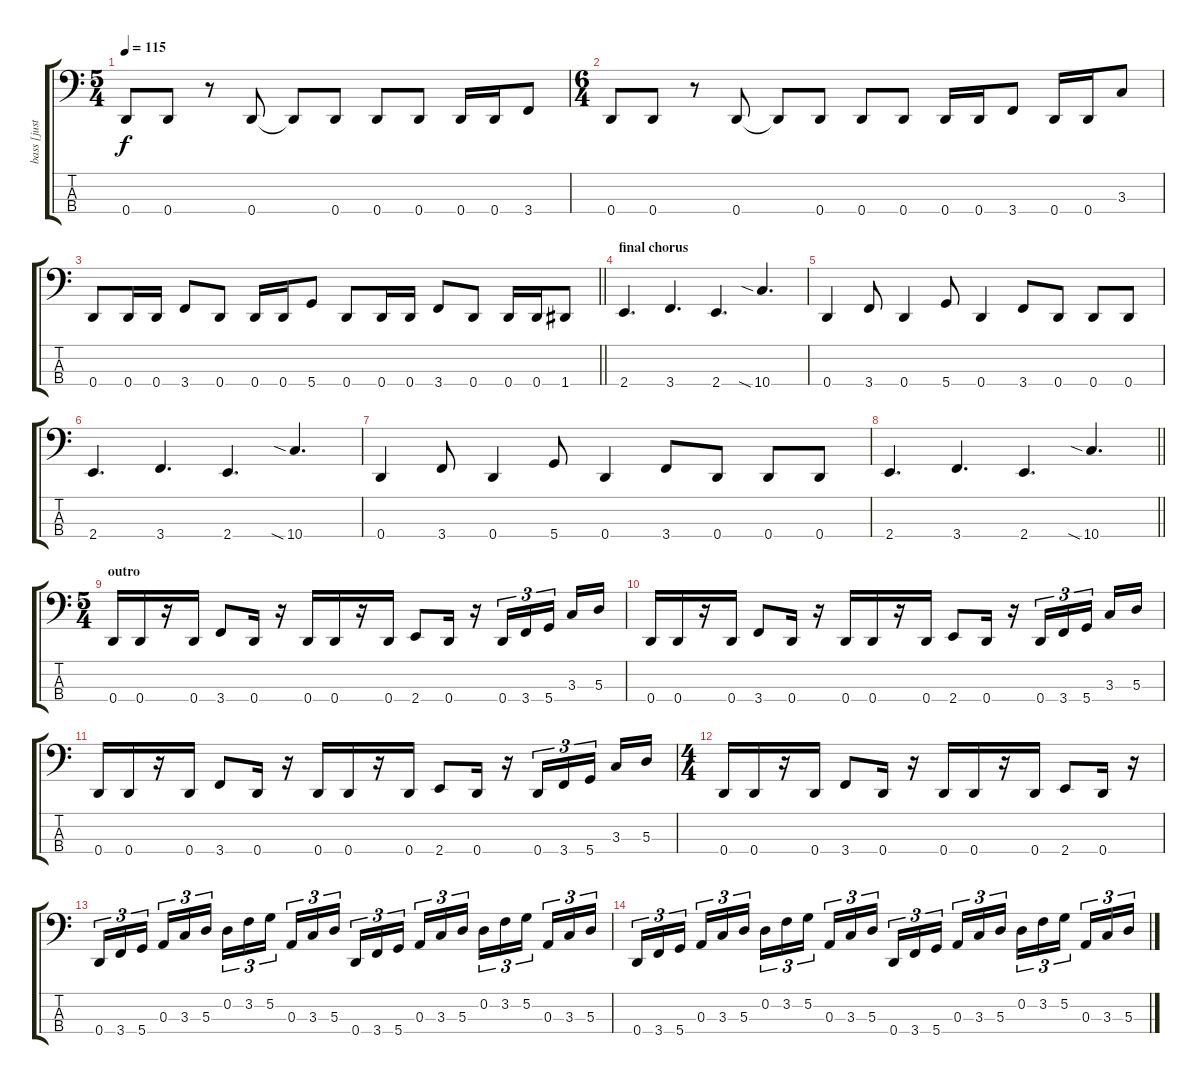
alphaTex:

\track ("bass [justin chancellor]" "bass [just") {instrument electricbassfinger}
\staff {score tabs}
\tuning (G2 D2 A1 D1) {hide}
\ts (5 4)
\tempo 115
\clef f4
\ks c
0.4.8{dy f} 0.4.8 r.8 0.4.8 0.4{t}.8 0.4.8 0.4.8 0.4.8 0.4.16 0.4.16 3.4.8 |
\ts (6 4)
0.4.8 0.4.8 r.8 0.4.8 0.4{t}.8 0.4.8 0.4.8 0.4.8 0.4.16 0.4.16 3.4.8 0.4.16 0.4.16 3.3.8 |
\barLineRight lightlight
0.4.8 0.4.16 0.4.16 3.4.8 0.4.8 0.4.16 0.4.16 5.4.8 0.4.8 0.4.16 0.4.16 3.4.8 0.4.8 0.4.16 0.4.16 1.4.8 |
\section ("" "final chorus")
2.4.4{d} 3.4.4{d} 2.4.4{d} 10.4{sia}.4{d} |
0.4.4 3.4.8 0.4.4 5.4.8 0.4.4 3.4.8 0.4.8 0.4.8 0.4.8 |
2.4.4{d} 3.4.4{d} 2.4.4{d} 10.4{sia}.4{d} |
0.4.4 3.4.8 0.4.4 5.4.8 0.4.4 3.4.8 0.4.8 0.4.8 0.4.8 |
\barLineRight lightlight
2.4.4{d} 3.4.4{d} 2.4.4{d} 10.4{sia}.4{d} |
\ts (5 4)
\section ("" "outro")
0.4.16 0.4.16 r.16 0.4.16 3.4.8 0.4.16 r.16 0.4.16 0.4.16 r.16 0.4.16 2.4.8 0.4.16 r.16 0.4.16{tu (3 2)} 3.4.16{tu (3 2)} 5.4.16{tu (3 2) beam splitsecondary} 3.3.16 5.3.16 |
0.4.16 0.4.16 r.16 0.4.16 3.4.8 0.4.16 r.16 0.4.16 0.4.16 r.16 0.4.16 2.4.8 0.4.16 r.16 0.4.16{tu (3 2)} 3.4.16{tu (3 2)} 5.4.16{tu (3 2) beam splitsecondary} 3.3.16 5.3.16 |
0.4.16 0.4.16 r.16 0.4.16 3.4.8 0.4.16 r.16 0.4.16 0.4.16 r.16 0.4.16 2.4.8 0.4.16 r.16 0.4.16{tu (3 2)} 3.4.16{tu (3 2)} 5.4.16{tu (3 2) beam splitsecondary} 3.3.16 5.3.16 |
\ts (4 4)
0.4.16 0.4.16 r.16 0.4.16 3.4.8 0.4.16 r.16 0.4.16 0.4.16 r.16 0.4.16 2.4.8 0.4.16 r.16 |
0.4.16{tu (3 2)} 3.4.16{tu (3 2)} 5.4.16{tu (3 2) beam splitsecondary} 0.3.16{tu (3 2)} 3.3.16{tu (3 2)} 5.3.16{tu (3 2)} 0.2.16{tu (3 2)} 3.2.16{tu (3 2)} 5.2.16{tu (3 2) beam splitsecondary} 0.3.16{tu (3 2)} 3.3.16{tu (3 2)} 5.3.16{tu (3 2)} 0.4.16{tu (3 2)} 3.4.16{tu (3 2)} 5.4.16{tu (3 2) beam splitsecondary} 0.3.16{tu (3 2)} 3.3.16{tu (3 2)} 5.3.16{tu (3 2)} 0.2.16{tu (3 2)} 3.2.16{tu (3 2)} 5.2.16{tu (3 2) beam splitsecondary} 0.3.16{tu (3 2)} 3.3.16{tu (3 2)} 5.3.16{tu (3 2)} |
0.4.16{tu (3 2)} 3.4.16{tu (3 2)} 5.4.16{tu (3 2) beam splitsecondary} 0.3.16{tu (3 2)} 3.3.16{tu (3 2)} 5.3.16{tu (3 2)} 0.2.16{tu (3 2)} 3.2.16{tu (3 2)} 5.2.16{tu (3 2) beam splitsecondary} 0.3.16{tu (3 2)} 3.3.16{tu (3 2)} 5.3.16{tu (3 2)} 0.4.16{tu (3 2)} 3.4.16{tu (3 2)} 5.4.16{tu (3 2) beam splitsecondary} 0.3.16{tu (3 2)} 3.3.16{tu (3 2)} 5.3.16{tu (3 2)} 0.2.16{tu (3 2)} 3.2.16{tu (3 2)} 5.2.16{tu (3 2) beam splitsecondary} 0.3.16{tu (3 2)} 3.3.16{tu (3 2)} 5.3.16{tu (3 2)}
